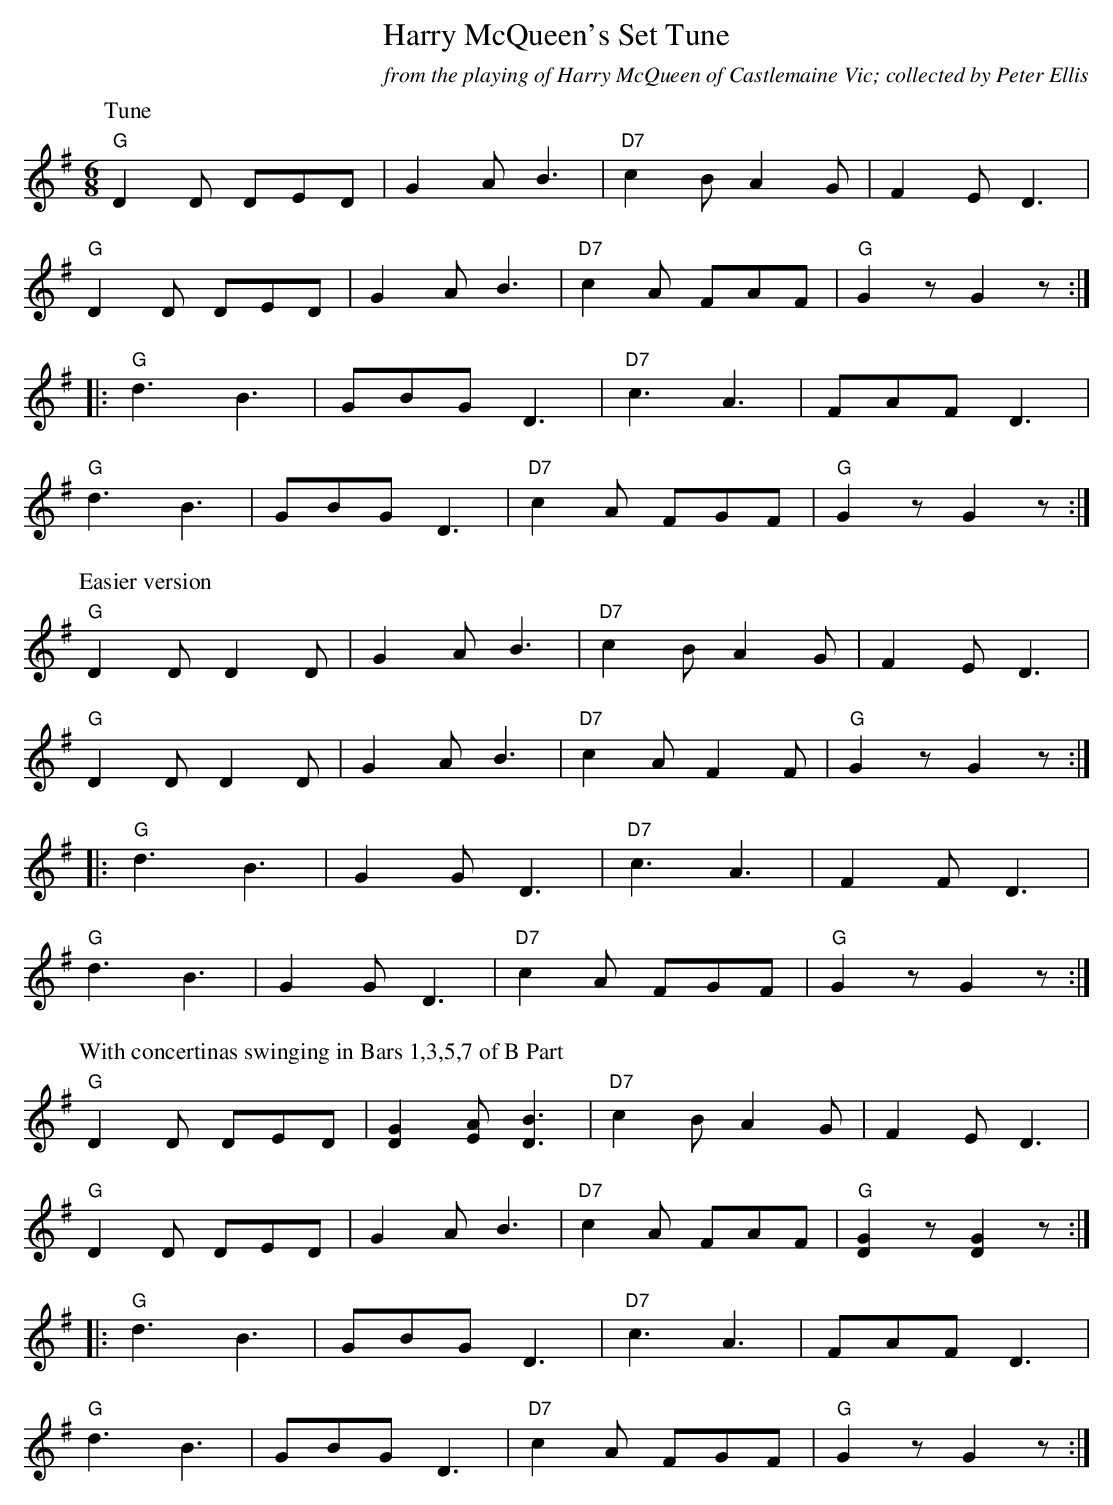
X:1
T:Harry McQueen's Set Tune
M:6/8
L:1/8
C:from the playing of Harry McQueen of Castlemaine Vic; collected by Peter Ellis
K:G
P:Tune
"G"D2D DED|G2AB3|"D7"c2BA2G|F2ED3|
"G"D2D DED|G2AB3|"D7"c2A FAF|"G"G2z G2z:|
|:"G"d3B3|GBGD3|"D7"c3A3|FAFD3|
"G"d3B3|GBGD3|"D7"c2A FGF|"G"G2z G2z:|
P:Easier version
"G"D2D D2D|G2AB3|"D7"c2BA2G|F2ED3|
"G"D2D D2D|G2AB3|"D7"c2A F2F|"G"G2z G2z:|
|:"G"d3B3|G2GD3|"D7"c3A3|F2FD3|
"G"d3B3|G2GD3|"D7"c2A FGF|"G"G2z G2z:|
P:With concertinas swinging in Bars 1,3,5,7 of B Part
"G"D2D DED|[D2G2][EA][D3B3]|"D7"c2BA2G|F2ED3|
"G"D2D DED|G2AB3|"D7"c2A FAF|"G"[D2G2]z [D2G2]z:|
|:"G"d3B3|GBGD3|"D7"c3A3|FAFD3|
"G"d3B3|GBGD3|"D7"c2A FGF|"G"G2z G2z:|
